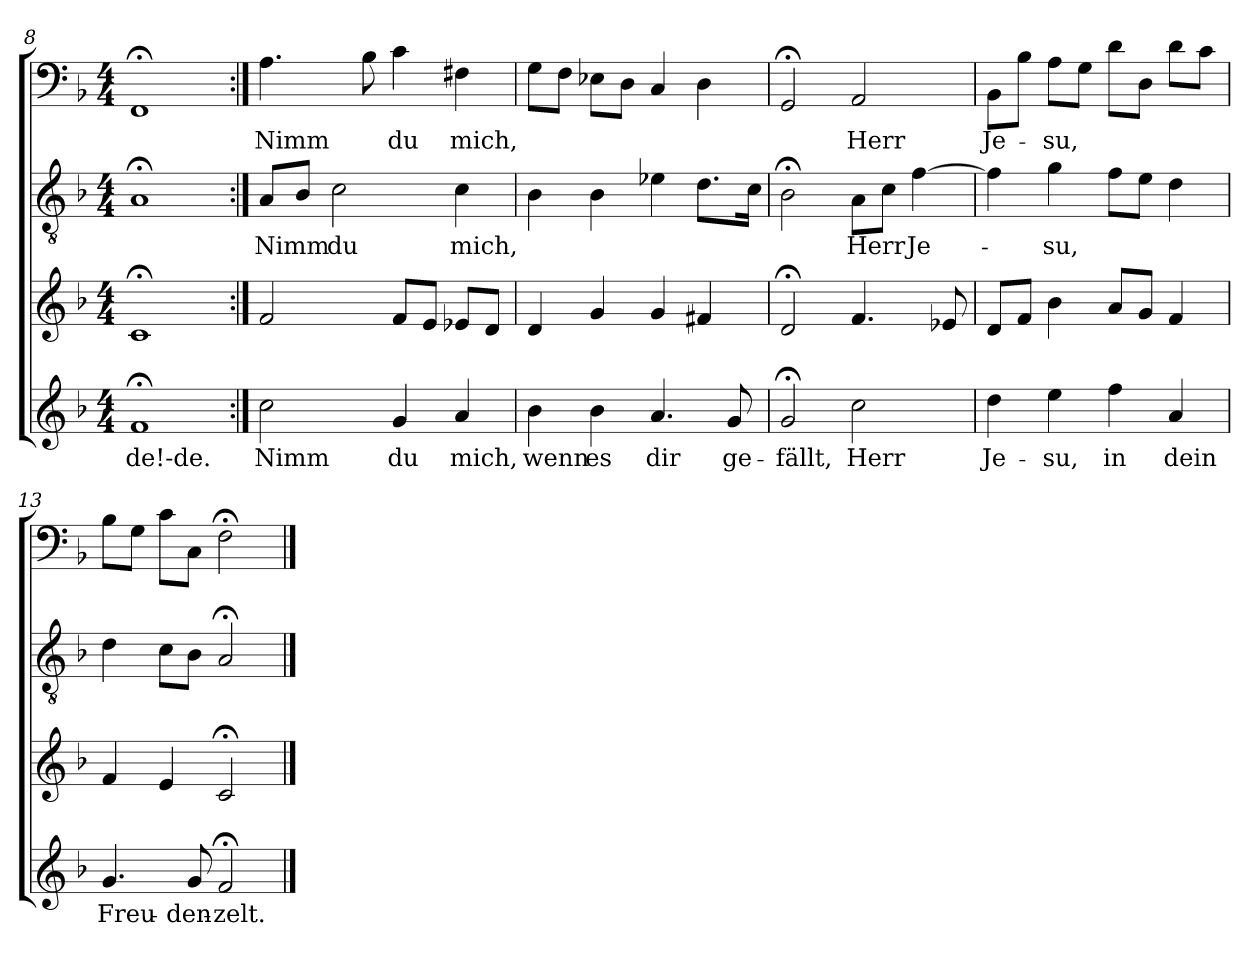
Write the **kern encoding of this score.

**kern	**text	**kern	**kern	**text	**kern	**text
*part4	*part4	*part3	*part2	*part2	*part1	*part1
*staff4	*staff4	*staff3	*staff2	*staff2	*staff1	*staff1
*clefG2	*	*clefG2	*clefGv2	*	*clefF4	*
*k[b-]	*	*k[b-]	*k[b-]	*	*k[b-]	*
*F:	*	*F:	*F:	*	*F:	*
*M4/4	*	*M4/4	*M4/4	*	*M4/4	*
=8	=8	=8	=8	=8	=8	=8
1f;</	-de!-de.	1c;</	1A;</	.	1FF;</	.
=9:|!	=9:|!	=9:|!	=9:|!	=9:|!	=9:|!	=9:|!
2cc\	Nimm	2f/	8A/L	Nimm	4.A\	Nimm
.	.	.	8B-/J	.	.	.
.	.	.	2c\	du	.	.
.	.	.	.	.	8B-\	.
4g/	du	8f/L	.	.	4c\	du
.	.	8e/J	.	.	.	.
4a/	mich,	8e-X/L	4c\	mich,	4F#X\	mich,
.	.	8d/J	.	.	.	.
=10	=10	=10	=10	=10	=10	=10
4b-\	wenn	4d/	4B-\	.	8G\L	.
.	.	.	.	.	8F\J	.
4b-\	es	4g/	4B-\	.	8E-X\L	.
.	.	.	.	.	8D\J	.
4.a/	dir	4g/	4e-X\	.	4C/	.
.	.	4f#X/	8.d\L	.	4D\	.
8g/	ge-	.	.	.	.	.
.	.	.	16c\Jk	.	.	.
=11	=11	=11	=11	=11	=11	=11
2g;</	-fällt,	2d;</	2B-;<\	.	2GG;</	.
2cc\	Herr	4.f/	8A\L	Herr	2AA/	Herr
.	.	.	8c\J	.	.	.
.	.	.	[4f\	Je-	.	.
.	.	8e-X/	.	.	.	.
=12	=12	=12	=12	=12	=12	=12
4dd\	Je-	8d/L	4f\]	.	8BB-\L	Je-
.	.	8f/J	.	.	8B-\J	.
4ee\	-su,	4b-\	4g\	-su,	8A\L	-su,
.	.	.	.	.	8G\J	.
4ff\	in	8a/L	8f\L	.	8d\L	.
.	.	8g/J	8e\J	.	8D\J	.
4a/	dein	4f/	4d\	.	8d\L	.
.	.	.	.	.	8c\J	.
=13	=13	=13	=13	=13	=13	=13
4.g/	Freu-	4f/	4d\	.	8B-\L	.
.	.	.	.	.	8G\J	.
.	.	4e/	8c\L	.	8c\L	.
8g/	-den-	.	8B-\J	.	8C\J	.
2f;</	-zelt.	2c;</	2A;</	.	2F;<\	.
==	==	==	==	==	==	==
*-	*-	*-	*-	*-	*-	*-
